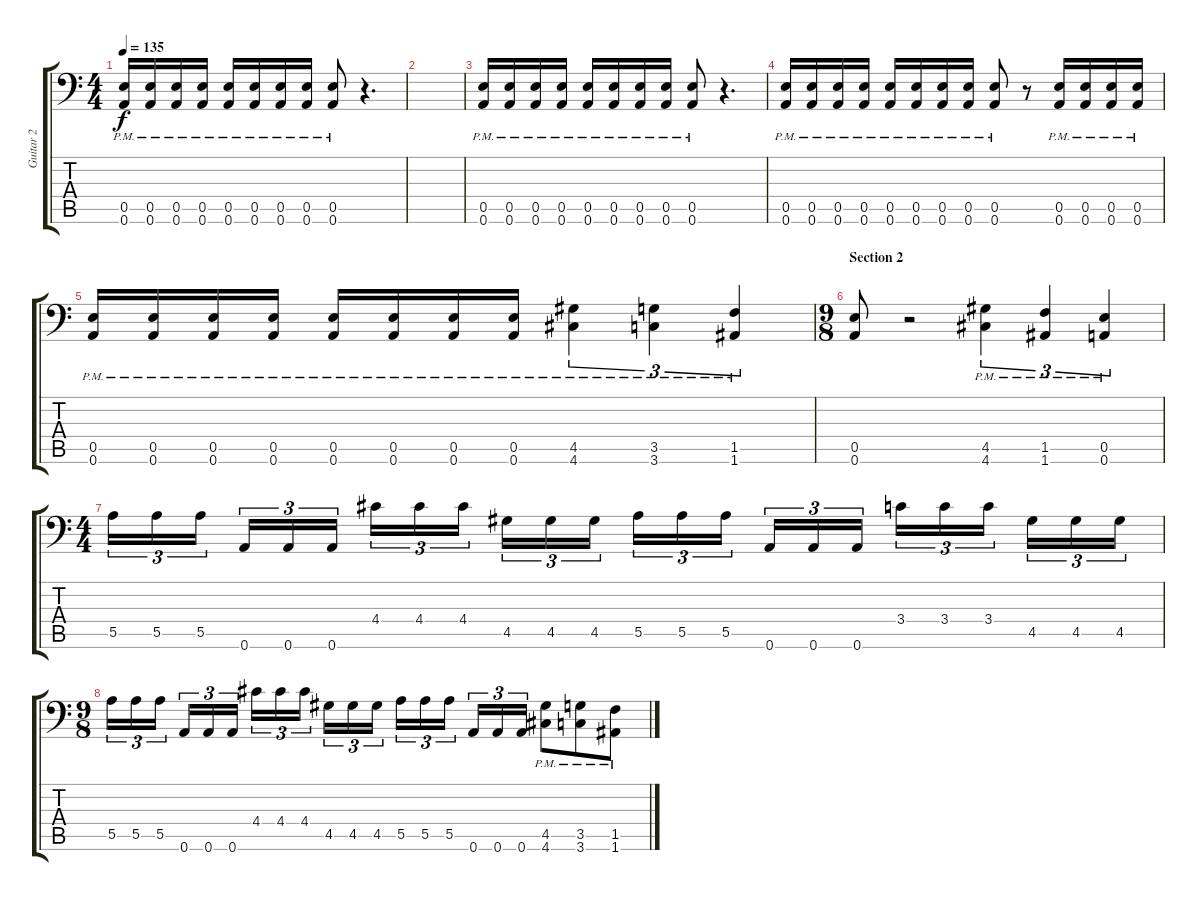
\track ("Guitar 2" "Guitar 2") {instrument distortionguitar}
\staff {score tabs}
\tuning (B3 Gb3 D3 A2 E2 A1) {hide}
\ts (4 4)
\tempo 135
\clef f4
\ks c
(0.5{pm} 0.6{pm}).16{dy f} (0.5{pm} 0.6{pm}).16 (0.5{pm} 0.6{pm}).16 (0.5{pm} 0.6{pm}).16 (0.5{pm} 0.6{pm}).16 (0.5{pm} 0.6{pm}).16 (0.5{pm} 0.6{pm}).16 (0.5{pm} 0.6{pm}).16 (0.5{pm} 0.6{pm}).8 r.4{d} |
|
(0.5{pm} 0.6{pm}).16 (0.5{pm} 0.6{pm}).16 (0.5{pm} 0.6{pm}).16 (0.5{pm} 0.6{pm}).16 (0.5{pm} 0.6{pm}).16 (0.5{pm} 0.6{pm}).16 (0.5{pm} 0.6{pm}).16 (0.5{pm} 0.6{pm}).16 (0.5{pm} 0.6{pm}).8 r.4{d} |
(0.5{pm} 0.6{pm}).16 (0.5{pm} 0.6{pm}).16 (0.5{pm} 0.6{pm}).16 (0.5{pm} 0.6{pm}).16 (0.5{pm} 0.6{pm}).16 (0.5{pm} 0.6{pm}).16 (0.5{pm} 0.6{pm}).16 (0.5{pm} 0.6{pm}).16 (0.5{pm} 0.6{pm}).8 r.8 (0.5{pm} 0.6{pm}).16 (0.5{pm} 0.6{pm}).16 (0.5{pm} 0.6{pm}).16 (0.5{pm} 0.6{pm}).16 |
(0.5{pm} 0.6{pm}).16 (0.5{pm} 0.6{pm}).16 (0.5{pm} 0.6{pm}).16 (0.5{pm} 0.6{pm}).16 (0.5{pm} 0.6{pm}).16 (0.5{pm} 0.6{pm}).16 (0.5{pm} 0.6{pm}).16 (0.5{pm} 0.6{pm}).16 (4.5{pm} 4.6{pm}).4{tu (3 2)} (3.5{pm} 3.6{pm}).4{tu (3 2)} (1.5{pm} 1.6{pm}).4{tu (3 2)} |
\ts (9 8)
\section ("" "Section 2")
(0.5 0.6).8 r.2 (4.5{pm} 4.6{pm}).4{tu (3 2)} (1.5{pm} 1.6{pm}).4{tu (3 2)} (0.5{pm} 0.6{pm}).4{tu (3 2)} |
\ts (4 4)
5.5.16{tu (3 2)} 5.5.16{tu (3 2)} 5.5.16{tu (3 2)} 0.6.16{tu (3 2)} 0.6.16{tu (3 2)} 0.6.16{tu (3 2)} 4.4.16{tu (3 2)} 4.4.16{tu (3 2)} 4.4.16{tu (3 2)} 4.5.16{tu (3 2)} 4.5.16{tu (3 2)} 4.5.16{tu (3 2)} 5.5.16{tu (3 2)} 5.5.16{tu (3 2)} 5.5.16{tu (3 2)} 0.6.16{tu (3 2)} 0.6.16{tu (3 2)} 0.6.16{tu (3 2)} 3.4.16{tu (3 2)} 3.4.16{tu (3 2)} 3.4.16{tu (3 2)} 4.5.16{tu (3 2)} 4.5.16{tu (3 2)} 4.5.16{tu (3 2)} |
\ts (9 8)
5.5.16{tu (3 2)} 5.5.16{tu (3 2)} 5.5.16{tu (3 2)} 0.6.16{tu (3 2)} 0.6.16{tu (3 2)} 0.6.16{tu (3 2)} 4.4.16{tu (3 2)} 4.4.16{tu (3 2)} 4.4.16{tu (3 2)} 4.5.16{tu (3 2)} 4.5.16{tu (3 2)} 4.5.16{tu (3 2)} 5.5.16{tu (3 2)} 5.5.16{tu (3 2)} 5.5.16{tu (3 2)} 0.6.16{tu (3 2)} 0.6.16{tu (3 2)} 0.6.16{tu (3 2)} (4.5{pm} 4.6{pm}).8 (3.5{pm} 3.6{pm}).8 (1.5{pm} 1.6{pm}).8
